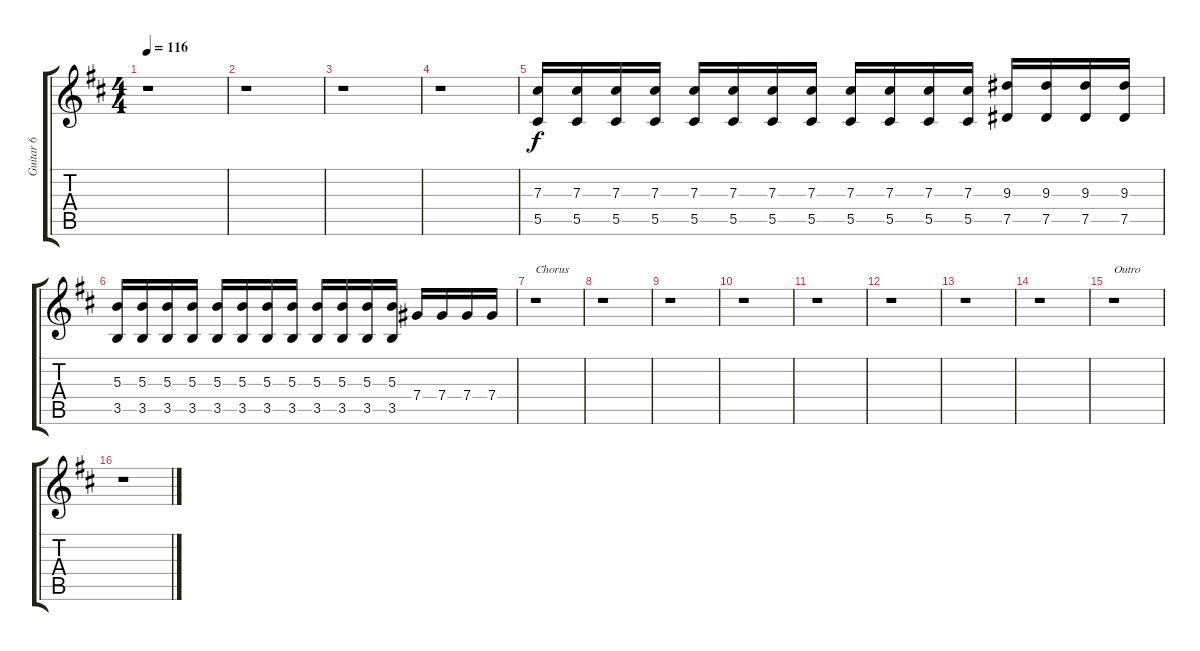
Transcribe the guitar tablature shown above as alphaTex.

\track ("Guitar 6" "Guitar 6") {instrument distortionguitar}
\staff {score tabs}
\tuning (Eb4 Bb3 Gb3 Db3 Ab2 Db2) {hide}
\ts (4 4)
\tempo 116
\clef g2
\ks d
r.1{dy f} |
r.1 |
r.1 |
r.1 |
(7.3 5.5).16 (7.3 5.5).16 (7.3 5.5).16 (7.3 5.5).16 (7.3 5.5).16 (7.3 5.5).16 (7.3 5.5).16 (7.3 5.5).16 (7.3 5.5).16 (7.3 5.5).16 (7.3 5.5).16 (7.3 5.5).16 (9.3 7.5).16 (9.3 7.5).16 (9.3 7.5).16 (9.3 7.5).16 |
(5.3 3.5).16 (5.3 3.5).16 (5.3 3.5).16 (5.3 3.5).16 (5.3 3.5).16 (5.3 3.5).16 (5.3 3.5).16 (5.3 3.5).16 (5.3 3.5).16 (5.3 3.5).16 (5.3 3.5).16 (5.3 3.5).16 7.4.16 7.4.16 7.4.16 7.4.16 |
r.1{txt "Chorus"} |
r.1 |
r.1 |
r.1 |
r.1 |
r.1 |
r.1 |
r.1 |
r.1{txt "Outro"} |
r.1
